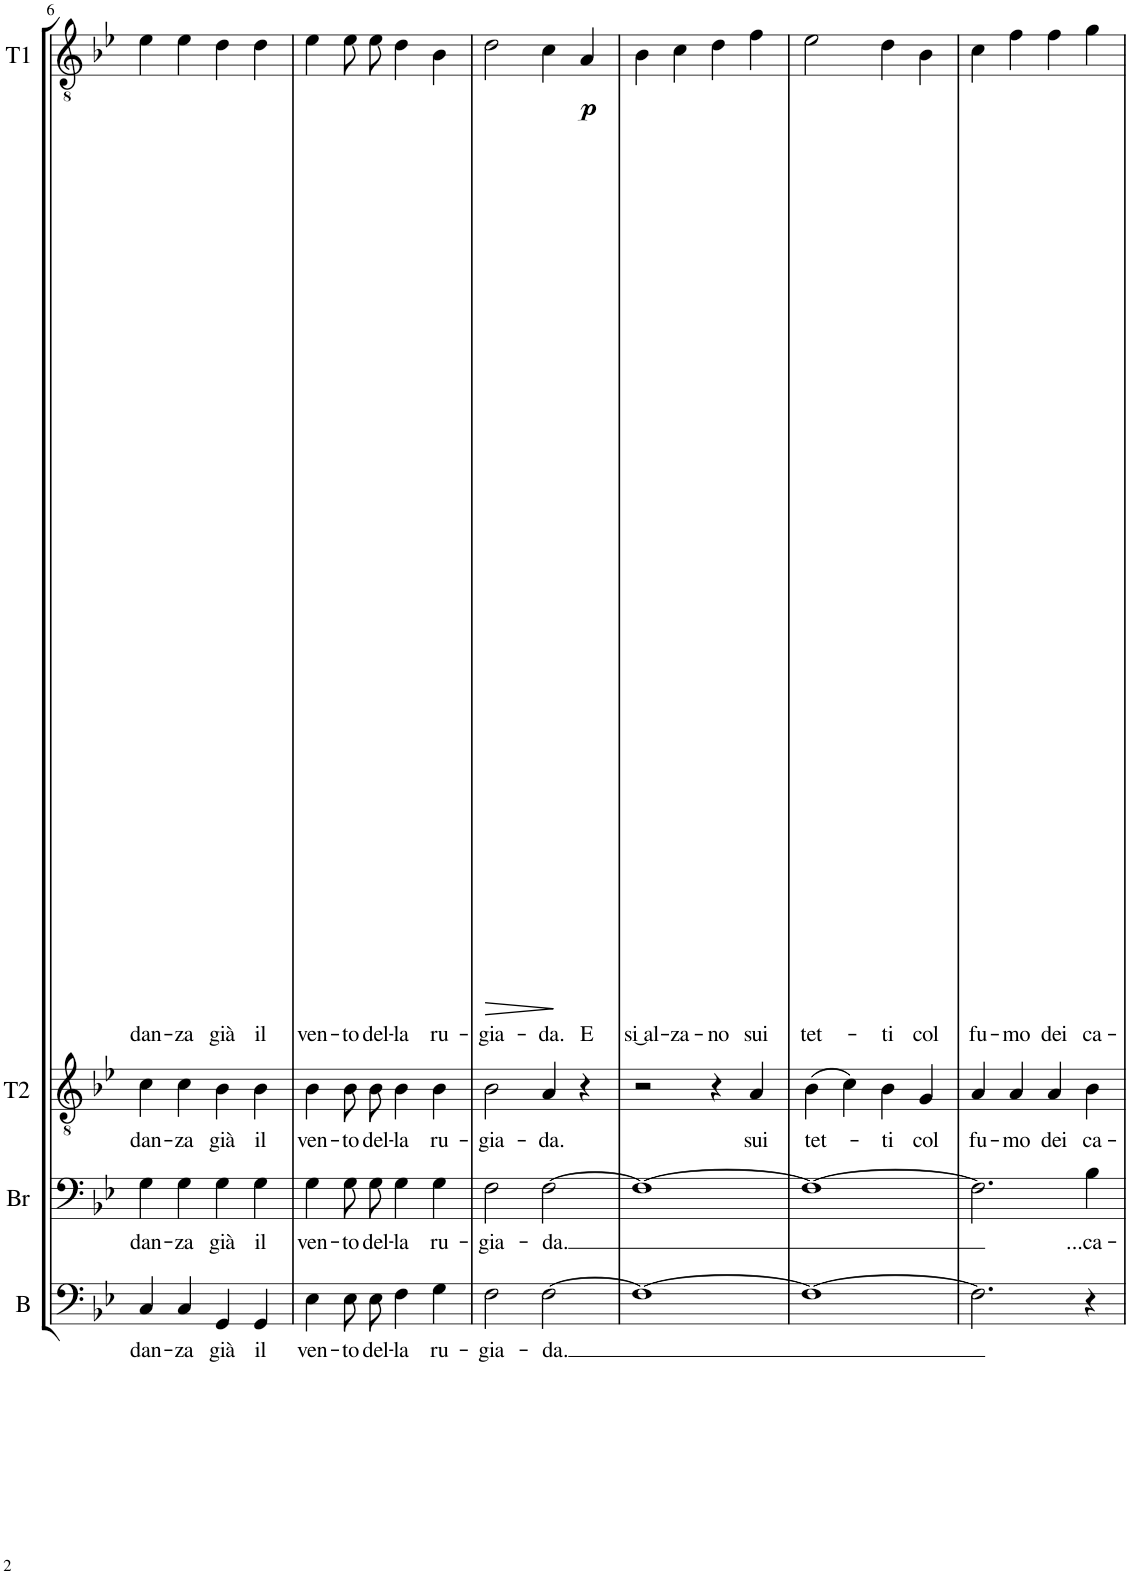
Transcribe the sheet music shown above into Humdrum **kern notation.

**kern	**text	**kern	**text	**kern	**text	**kern	**text	**dynam
*part4	*part4	*part3	*part3	*part2	*part2	*part1	*part1	*part1
*staff4	*staff4	*staff3	*staff3	*staff2	*staff2	*staff1	*staff1	*staff1
*I"B	*	*I"Br	*	*I"T2	*	*I"T1	*	*
*I'B	*	*I'Br	*	*I'T2	*	*I'T1	*	*
!!LO:PB:g=z
*clefF4	*	*clefF4	*	*clefGv2	*	*clefGv2	*	*
*k[b-e-]	*	*k[b-e-]	*	*k[b-e-]	*	*k[b-e-]	*	*
*M4/4	*	*M4/4	*	*M4/4	*	*M4/4	*	*
=6	=6	=6	=6	=6	=6	=6	=6	=6
!	!LO:LY:b	!	!LO:LY:b	!	!LO:LY:b	!	!LO:LY:b	!
4C/	dan-	4G\	dan-	4c\	dan-	4e-\	dan-	.
!	!LO:LY:b	!	!LO:LY:b	!	!LO:LY:b	!	!LO:LY:b	!
4C/	-za	4G\	-za	4c\	-za	4e-\	-za	.
!	!LO:LY:b	!	!LO:LY:b	!	!LO:LY:b	!	!LO:LY:b	!
4GG/	già	4G\	già	4B-\	già	4d\	già	.
!	!LO:LY:b	!	!LO:LY:b	!	!LO:LY:b	!	!LO:LY:b	!
4GG/	il	4G\	il	4B-\	il	4d\	il	.
=7	=7	=7	=7	=7	=7	=7	=7	=7
!	!LO:LY:b	!	!LO:LY:b	!	!LO:LY:b	!	!LO:LY:b	!
4E-\	ven-	4G\	ven-	4B-\	ven-	4e-\	ven-	.
!	!LO:LY:b	!	!LO:LY:b	!	!LO:LY:b	!	!LO:LY:b	!
8E-\L	-to	8G\L	-to	8B-\L	-to	8e-\L	-to	.
!	!LO:LY:b	!	!LO:LY:b	!	!LO:LY:b	!	!LO:LY:b	!
8E-\J	del-	8G\J	del-	8B-\J	del-	8e-\J	del-	.
!	!LO:LY:b	!	!LO:LY:b	!	!LO:LY:b	!	!LO:LY:b	!
4F\	-la	4G\	-la	4B-\	-la	4d\	-la	.
!	!LO:LY:b	!	!LO:LY:b	!	!LO:LY:b	!	!LO:LY:b	!
4G\	ru-	4G\	ru-	4B-\	ru-	4B-\	ru-	.
=8	=8	=8	=8	=8	=8	=8	=8	=8
!	!LO:LY:b	!	!LO:LY:b	!	!LO:LY:b	!	!LO:LY:b	!LO:HP:b
2F\	-gia-	2F\	-gia-	2B-\	-gia-	2d\	-gia-	>
!	!LO:LY:b	!	!LO:LY:b	!	!LO:LY:b	!	!LO:LY:b	!
[2F\	-da.	[2F\	-da.	4A/	-da.	4c\	-da.	]
!	!	!	!	!	!	!	!LO:LY:b	!LO:DY:b
.	.	.	.	4r	.	4A/	E	p
=9	=9	=9	=9	=9	=9	=9	=9	=9
!	!	!	!	!	!	!	!LO:LY:b	!
1F_	.	1F_	.	2r	.	4B-\	si͜ al-	.
!	!	!	!	!	!	!	!LO:LY:b	!
.	.	.	.	.	.	4c\	-za-	.
!	!	!	!	!	!	!	!LO:LY:b	!
.	.	.	.	4r	.	4d\	-no	.
!	!	!	!	!	!LO:LY:b	!	!LO:LY:b	!
.	.	.	.	4A/	sui	4f\	sui	.
=10	=10	=10	=10	=10	=10	=10	=10	=10
!	!	!	!	!	!LO:LY:b	!	!LO:LY:b	!
1F_	.	1F_	.	(4B-\	tet-	2e-\	tet-	.
.	.	.	.	4c\)	.	.	.	.
!	!	!	!	!	!LO:LY:b	!	!LO:LY:b	!
.	.	.	.	4B-\	-ti	4d\	-ti	.
!	!	!	!	!	!LO:LY:b	!	!LO:LY:b	!
.	.	.	.	4G/	col	4B-\	col	.
=11	=11	=11	=11	=11	=11	=11	=11	=11
!	!	!	!	!	!LO:LY:b	!	!LO:LY:b	!
2.F\]	.	2.F\]	.	4A/	fu-	4c\	fu-	.
!	!	!	!	!	!LO:LY:b	!	!LO:LY:b	!
.	.	.	.	4A/	-mo	4f\	-mo	.
!	!	!	!	!	!LO:LY:b	!	!LO:LY:b	!
.	.	.	.	4A/	dei	4f\	dei	.
!	!	!	!LO:LY:b	!	!LO:LY:b	!	!LO:LY:b	!
4r	.	4B-\	...ca-	4B-\	ca-	4g\	ca-	.
=	=	=	=	=	=	=	=	=
*-	*-	*-	*-	*-	*-	*-	*-	*-
